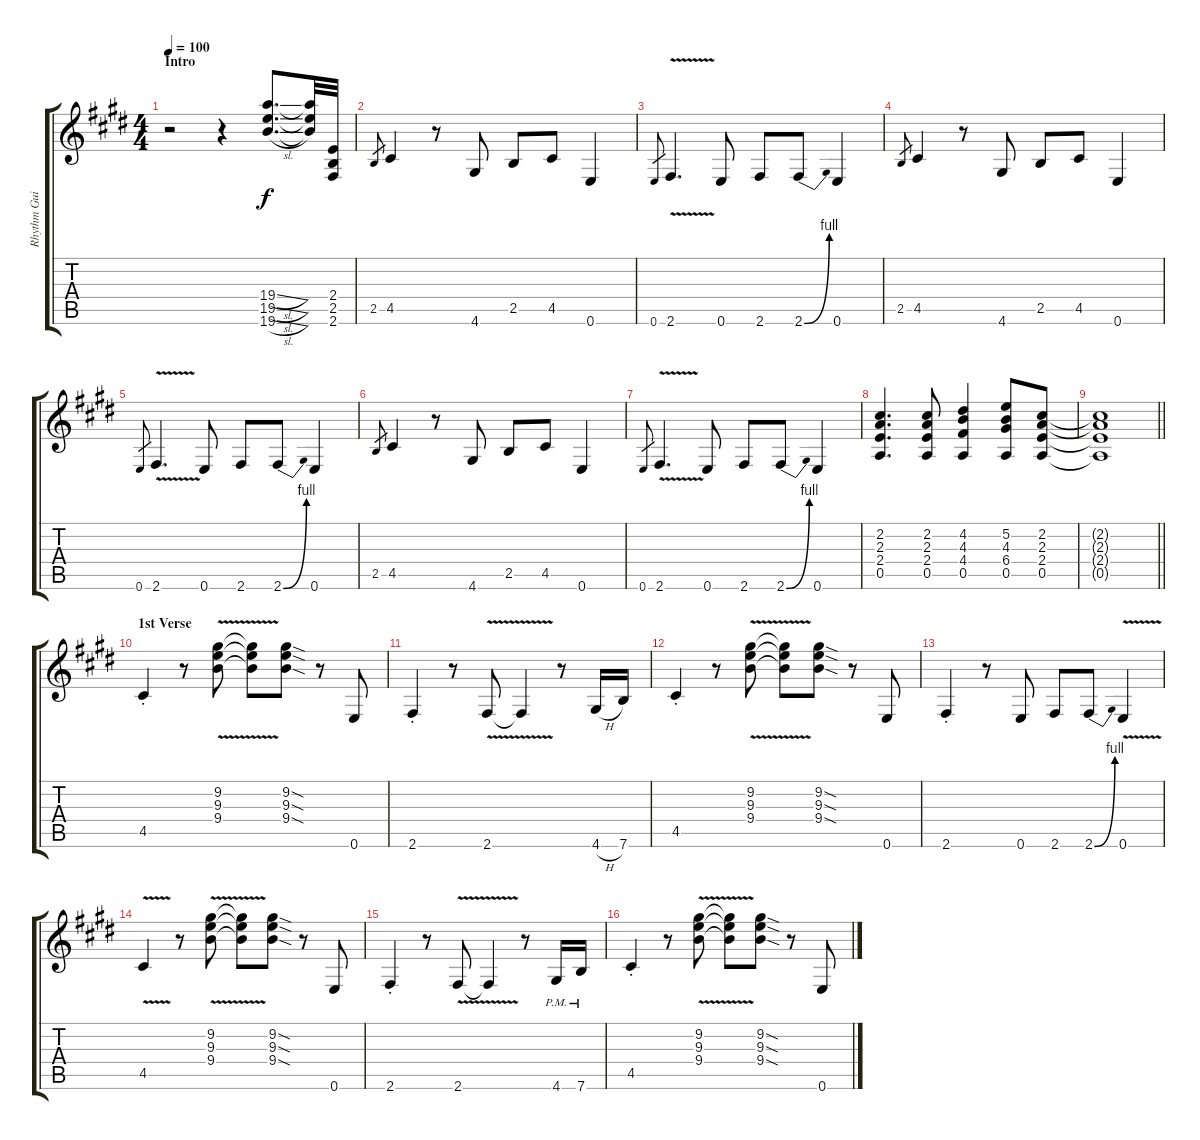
\track ("Rhythm Guitar" "Rhythm Gui") {instrument overdrivenguitar}
\staff {score tabs}
\tuning (E4 B3 G3 D3 A2 E2) {hide}
\ts (4 4)
\section ("" "Intro")
\tempo 100
\clef g2
\ks c#minor
r.2{dy f instrument overdrivenguitar} r.4 (19.4{sl} 19.5{sl} 19.6{sl}).8{d} (19.4{t} 19.5{t} 19.6{t}).32 (2.4 2.5 2.6).32 |
2.5.8{gr} 4.5.4 r.8 4.6.8 2.5.8 4.5.8 0.6.4 |
0.6.8{gr} 2.6{v}.4{d} 0.6.8 2.6.8 2.6{be (bend 0 0 60 4)}.8 0.6.4 |
2.5.8{gr} 4.5.4 r.8 4.6.8 2.5.8 4.5.8 0.6.4 |
0.6.8{gr} 2.6{v}.4{d} 0.6.8 2.6.8 2.6{be (bend 0 0 60 4)}.8 0.6.4 |
2.5.8{gr} 4.5.4 r.8 4.6.8 2.5.8 4.5.8 0.6.4 |
0.6.8{gr} 2.6{v}.4{d} 0.6.8 2.6.8 2.6{be (bend 0 0 60 4)}.8 0.6.4 |
(2.2 2.3 2.4 0.5).4{d} (2.2 2.3 2.4 0.5).8 (4.2 4.3 4.4 0.5).4 (5.2 4.3 6.4 0.5).8 (2.2 2.3 2.4 0.5).8 |
\barLineRight lightlight
(2.2{t} 2.3{t} 2.4{t} 0.5{t}).1 |
\section ("" "1st Verse")
4.5{st}.4 r.8 (9.2{v} 9.3{v} 9.4{v}).8 (9.2{t} 9.3{t} 9.4{t}).8 (9.2{sod} 9.3{sod} 9.4{sod}).8 r.8 0.6.8 |
2.6{st}.4 r.8 2.6{v}.8 2.6{t}.4 r.8 4.6{h}.16 7.6.16 |
4.5{st}.4 r.8 (9.2{v} 9.3{v} 9.4{v}).8 (9.2{t} 9.3{t} 9.4{t}).8 (9.2{sod} 9.3{sod} 9.4{sod}).8 r.8 0.6.8 |
2.6{st}.4 r.8 0.6.8 2.6.8 2.6{be (bend 0 0 60 4)}.8 0.6{v}.4 |
4.5{v}.4 r.8 (9.2{v} 9.3{v} 9.4{v}).8 (9.2{t} 9.3{t} 9.4{t}).8 (9.2{sod} 9.3{sod} 9.4{sod}).8 r.8 0.6.8 |
2.6{st}.4 r.8 2.6{v}.8 2.6{t}.4 r.8 4.6{pm}.16 7.6{pm}.16 |
4.5{st}.4 r.8 (9.2{v} 9.3{v} 9.4{v}).8 (9.2{t} 9.3{t} 9.4{t}).8 (9.2{sod} 9.3{sod} 9.4{sod}).8 r.8 0.6.8
